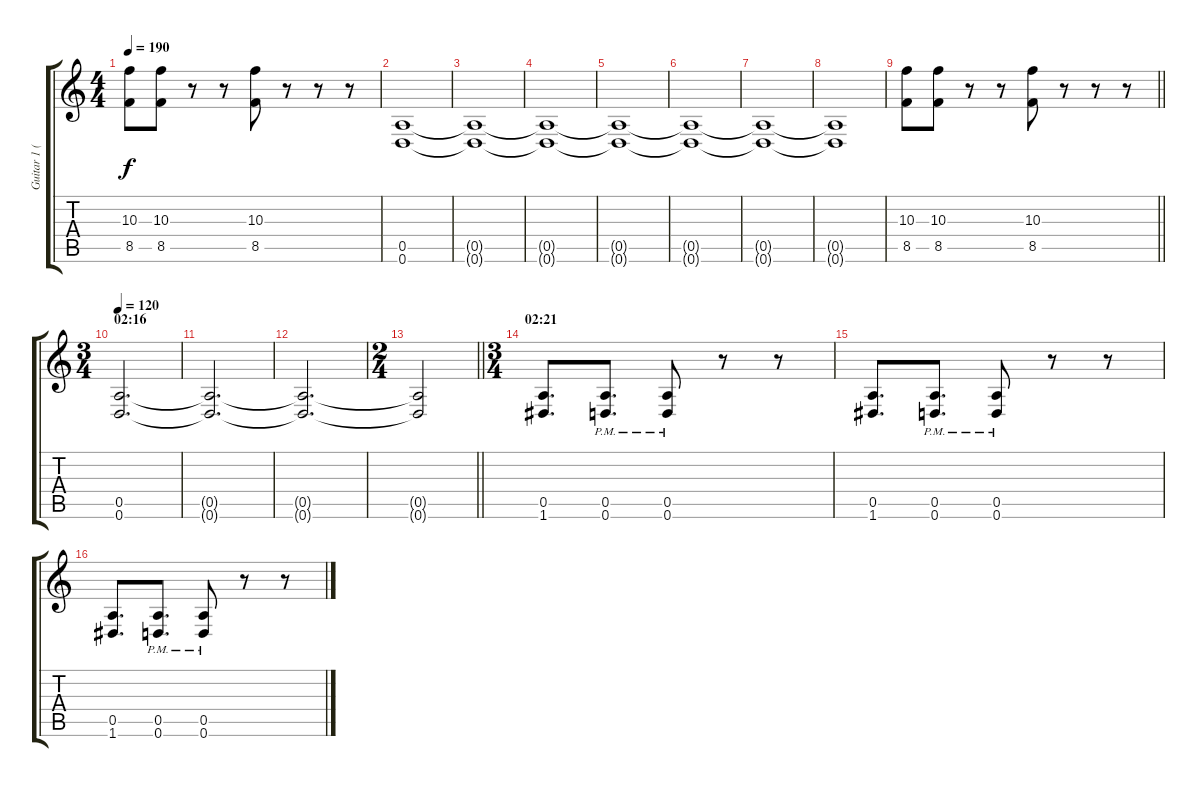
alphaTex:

\track ("Guitar 1 (Left Speaker)" "Guitar 1 (") {instrument distortionguitar}
\staff {score tabs}
\tuning (E4 B3 G3 D3 A2 D2) {hide}
\ts (4 4)
\tempo 190
\clef g2
\ks c
(10.3 8.5).8{dy f} (10.3 8.5).8 r.8 r.8 (10.3 8.5).8 r.8 r.8 r.8 |
(0.5 0.6).1 |
(0.5{t} 0.6{t}).1 |
(0.5{t} 0.6{t}).1 |
(0.5{t} 0.6{t}).1 |
(0.5{t} 0.6{t}).1 |
(0.5{t} 0.6{t}).1 |
(0.5{t} 0.6{t}).1 |
\barLineRight lightlight
(10.3 8.5).8 (10.3 8.5).8 r.8 r.8 (10.3 8.5).8 r.8 r.8 r.8 |
\ts (3 4)
\section ("" "02:16")
\tempo 120
(0.5 0.6).2{d} |
(0.5{t} 0.6{t}).2{d} |
(0.5{t} 0.6{t}).2{d} |
\ts (2 4)
\barLineRight lightlight
(0.5{t} 0.6{t}).2 |
\ts (3 4)
\section ("" "02:21")
(0.5 1.6).8{d} (0.5{pm} 0.6{pm}).8{d} (0.5{pm} 0.6{pm}).8 r.8 r.8 |
(0.5 1.6).8{d} (0.5{pm} 0.6{pm}).8{d} (0.5{pm} 0.6{pm}).8 r.8 r.8 |
(0.5 1.6).8{d} (0.5{pm} 0.6{pm}).8{d} (0.5{pm} 0.6{pm}).8 r.8 r.8
